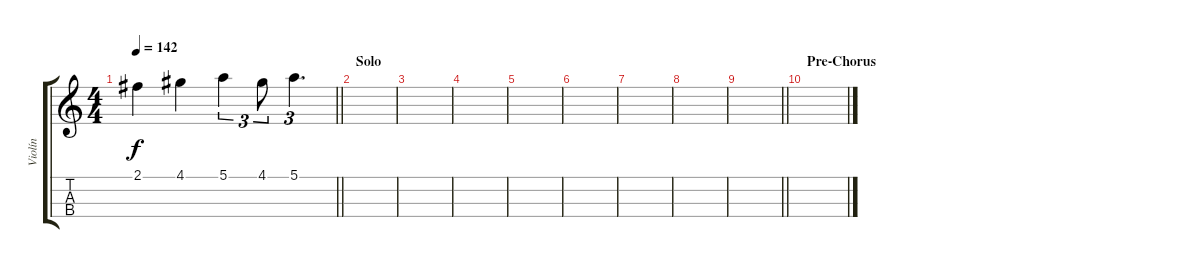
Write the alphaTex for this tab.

\track ("Violín" "Violín") {instrument violin}
\staff {score tabs}
\tuning (E5 A4 D4 G3) {hide}
\ts (4 4)
\tempo 142
\clef g2
\barLineRight lightlight
\ks c
2.1.4{dy f} 4.1.4 5.1.4{tu (3 2)} 4.1.8{tu (3 2)} 5.1.4{d tu (3 2)} |
\section ("" "Solo")
|
|
|
|
|
|
|
\barLineRight lightlight
|
\section ("" "Pre-Chorus")
